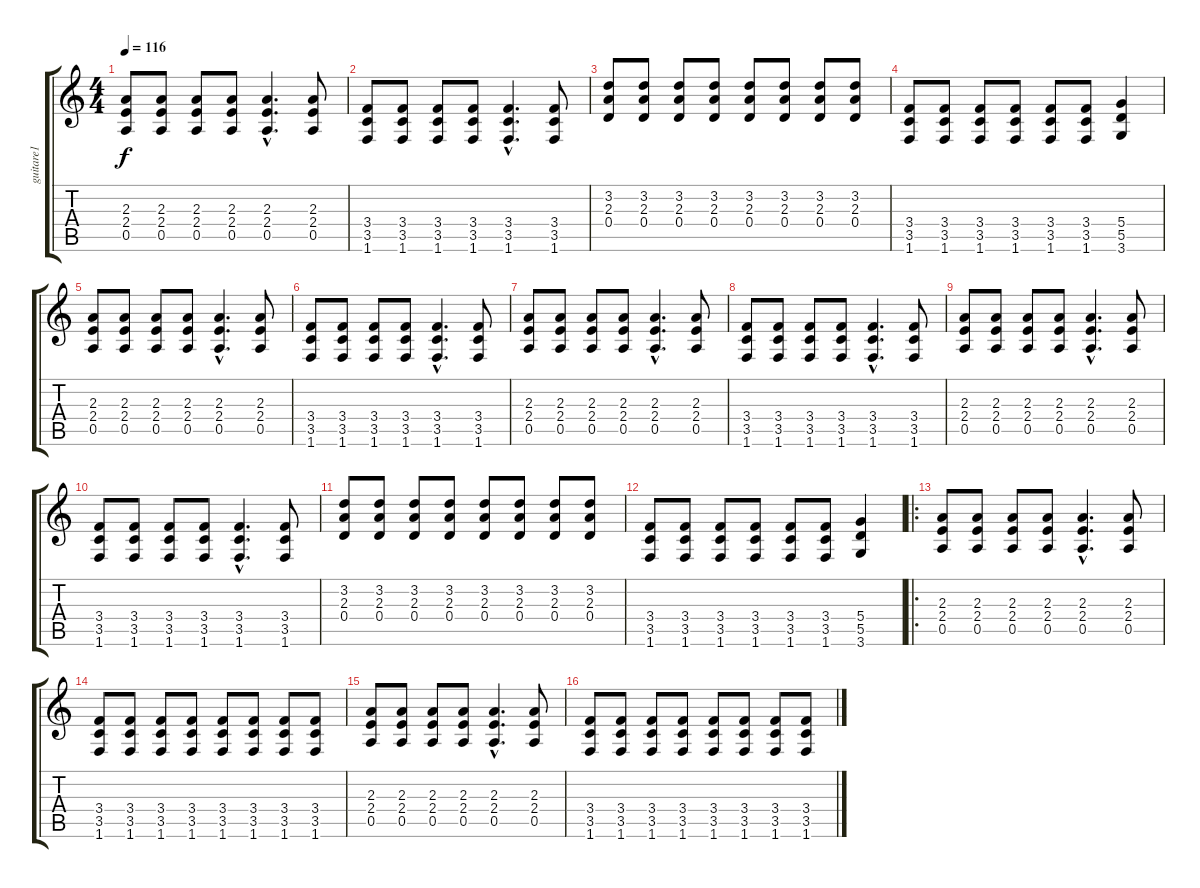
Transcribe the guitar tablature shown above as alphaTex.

\track ("guitare1" "guitare1") {instrument electricguitarclean}
\staff {score tabs}
\tuning (E4 B3 G3 D3 A2 E2) {hide}
\ts (4 4)
\tempo 116
\clef g2
\ks c
(2.3 2.4 0.5).8{dy f} (2.3 2.4 0.5).8 (2.3 2.4 0.5).8 (2.3 2.4 0.5).8 (2.3{hac} 2.4{hac} 0.5{hac}).4{d} (2.3 2.4 0.5).8 |
(3.4 3.5 1.6).8 (3.4 3.5 1.6).8 (3.4 3.5 1.6).8 (3.4 3.5 1.6).8 (3.4{hac} 3.5{hac} 1.6{hac}).4{d} (3.4 3.5 1.6).8 |
(3.2 2.3 0.4).8 (3.2 2.3 0.4).8 (3.2 2.3 0.4).8 (3.2 2.3 0.4).8 (3.2 2.3 0.4).8 (3.2 2.3 0.4).8 (3.2 2.3 0.4).8 (3.2 2.3 0.4).8 |
(3.4 3.5 1.6).8 (3.4 3.5 1.6).8 (3.4 3.5 1.6).8 (3.4 3.5 1.6).8 (3.4 3.5 1.6).8 (3.4 3.5 1.6).8 (5.4 5.5 3.6).4 |
(2.3 2.4 0.5).8 (2.3 2.4 0.5).8 (2.3 2.4 0.5).8 (2.3 2.4 0.5).8 (2.3{hac} 2.4{hac} 0.5{hac}).4{d} (2.3 2.4 0.5).8 |
(3.4 3.5 1.6).8 (3.4 3.5 1.6).8 (3.4 3.5 1.6).8 (3.4 3.5 1.6).8 (3.4{hac} 3.5{hac} 1.6{hac}).4{d} (3.4 3.5 1.6).8 |
(2.3 2.4 0.5).8 (2.3 2.4 0.5).8 (2.3 2.4 0.5).8 (2.3 2.4 0.5).8 (2.3{hac} 2.4{hac} 0.5{hac}).4{d} (2.3 2.4 0.5).8 |
(3.4 3.5 1.6).8 (3.4 3.5 1.6).8 (3.4 3.5 1.6).8 (3.4 3.5 1.6).8 (3.4{hac} 3.5{hac} 1.6{hac}).4{d} (3.4 3.5 1.6).8 |
(2.3 2.4 0.5).8 (2.3 2.4 0.5).8 (2.3 2.4 0.5).8 (2.3 2.4 0.5).8 (2.3{hac} 2.4{hac} 0.5{hac}).4{d} (2.3 2.4 0.5).8 |
(3.4 3.5 1.6).8 (3.4 3.5 1.6).8 (3.4 3.5 1.6).8 (3.4 3.5 1.6).8 (3.4{hac} 3.5{hac} 1.6{hac}).4{d} (3.4 3.5 1.6).8 |
(3.2 2.3 0.4).8 (3.2 2.3 0.4).8 (3.2 2.3 0.4).8 (3.2 2.3 0.4).8 (3.2 2.3 0.4).8 (3.2 2.3 0.4).8 (3.2 2.3 0.4).8 (3.2 2.3 0.4).8 |
(3.4 3.5 1.6).8 (3.4 3.5 1.6).8 (3.4 3.5 1.6).8 (3.4 3.5 1.6).8 (3.4 3.5 1.6).8 (3.4 3.5 1.6).8 (5.4 5.5 3.6).4 |
\ro
(2.3 2.4 0.5).8 (2.3 2.4 0.5).8 (2.3 2.4 0.5).8 (2.3 2.4 0.5).8 (2.3{hac} 2.4{hac} 0.5{hac}).4{d} (2.3 2.4 0.5).8 |
(3.4 3.5 1.6).8 (3.4 3.5 1.6).8 (3.4 3.5 1.6).8 (3.4 3.5 1.6).8 (3.4 3.5 1.6).8 (3.4 3.5 1.6).8 (3.4 3.5 1.6).8 (3.4 3.5 1.6).8 |
(2.3 2.4 0.5).8 (2.3 2.4 0.5).8 (2.3 2.4 0.5).8 (2.3 2.4 0.5).8 (2.3{hac} 2.4{hac} 0.5{hac}).4{d} (2.3 2.4 0.5).8 |
(3.4 3.5 1.6).8 (3.4 3.5 1.6).8 (3.4 3.5 1.6).8 (3.4 3.5 1.6).8 (3.4 3.5 1.6).8 (3.4 3.5 1.6).8 (3.4 3.5 1.6).8 (3.4 3.5 1.6).8
